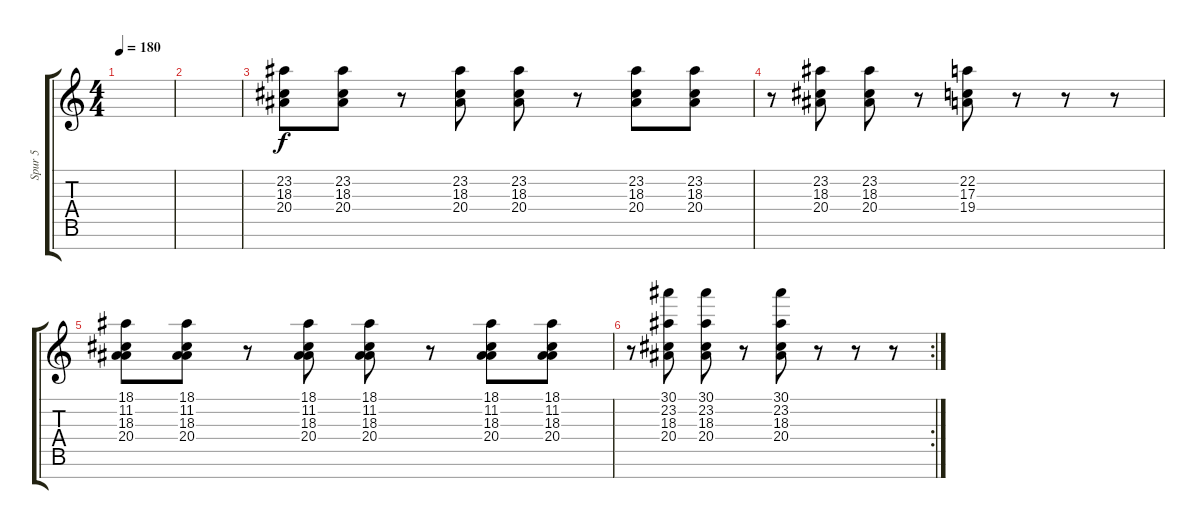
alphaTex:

\track ("Spur 5" "Spur 5") {instrument stringensemble1}
\staff {score tabs}
\tuning (E4 B3 G3 D3 A2 E2 B1) {hide}
\ts (4 4)
\tempo 180
\clef g2
\ks c
|
|
(23.2 18.3 20.4).8 (23.2 18.3 20.4).8 r.8 (23.2 18.3 20.4).8 (23.2 18.3 20.4).8 r.8 (23.2 18.3 20.4).8 (23.2 18.3 20.4).8 |
r.8 (23.2 18.3 20.4).8 (23.2 18.3 20.4).8 r.8 (22.2 17.3 19.4).8 r.8 r.8 r.8 |
(18.1 11.2 18.3 20.4).8 (18.1 11.2 18.3 20.4).8 r.8 (18.1 11.2 18.3 20.4).8 (18.1 11.2 18.3 20.4).8 r.8 (18.1 11.2 18.3 20.4).8 (18.1 11.2 18.3 20.4).8 |
\rc 2
r.8 (30.1 23.2 18.3 20.4).8 (30.1 23.2 18.3 20.4).8 r.8 (30.1 23.2 18.3 20.4).8 r.8 r.8 r.8
